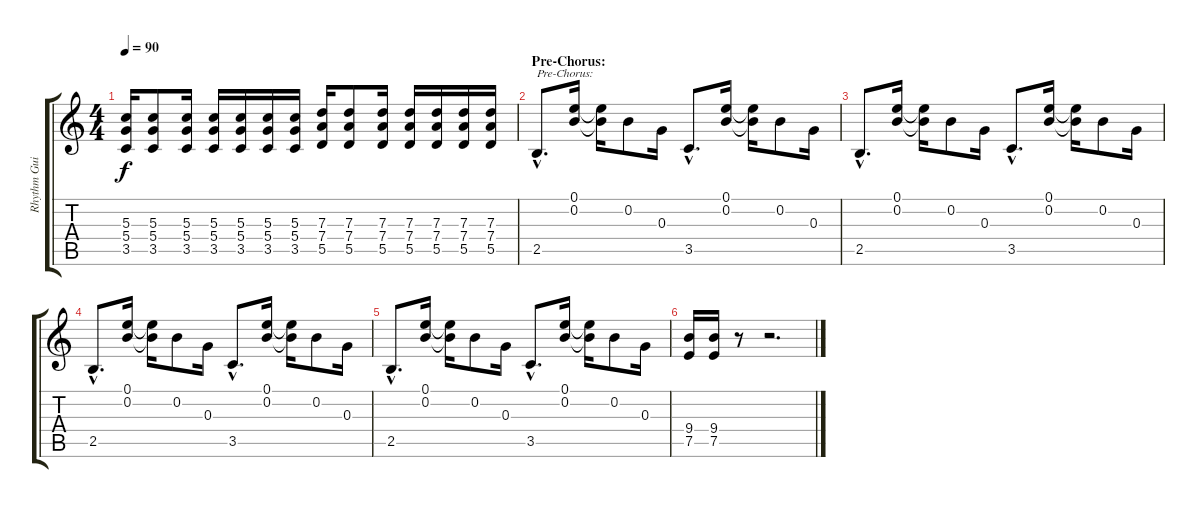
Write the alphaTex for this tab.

\track ("Rhythm Guitar 1" "Rhythm Gui") {instrument distortionguitar}
\staff {score tabs}
\tuning (E4 B3 G3 D3 A2 E2) {hide}
\ts (4 4)
\tempo 90
\clef g2
\ks c
(5.3 5.4 3.5).16{dy f} (5.3 5.4 3.5).8 (5.3 5.4 3.5).16 (5.3 5.4 3.5).16 (5.3 5.4 3.5).16 (5.3 5.4 3.5).16 (5.3 5.4 3.5).16 (7.3 7.4 5.5).16 (7.3 7.4 5.5).8 (7.3 7.4 5.5).16 (7.3 7.4 5.5).16 (7.3 7.4 5.5).16 (7.3 7.4 5.5).16 (7.3 7.4 5.5).16 |
\section ("" "Pre-Chorus:")
2.5{hac}.8{d txt "Pre-Chorus:"} (0.1 0.2).16 (0.1{t} 0.2{t}).16 0.2.8 0.3.16 3.5{hac}.8{d} (0.1 0.2).16 (0.1{t} 0.2{t}).16 0.2.8 0.3.16 |
2.5{hac}.8{d} (0.1 0.2).16 (0.1{t} 0.2{t}).16 0.2.8 0.3.16 3.5{hac}.8{d} (0.1 0.2).16 (0.1{t} 0.2{t}).16 0.2.8 0.3.16 |
2.5{hac}.8{d} (0.1 0.2).16 (0.1{t} 0.2{t}).16 0.2.8 0.3.16 3.5{hac}.8{d} (0.1 0.2).16 (0.1{t} 0.2{t}).16 0.2.8 0.3.16 |
2.5{hac}.8{d} (0.1 0.2).16 (0.1{t} 0.2{t}).16 0.2.8 0.3.16 3.5{hac}.8{d} (0.1 0.2).16 (0.1{t} 0.2{t}).16 0.2.8 0.3.16 |
(9.4 7.5).16 (9.4 7.5).16 r.8 r.2{d}
